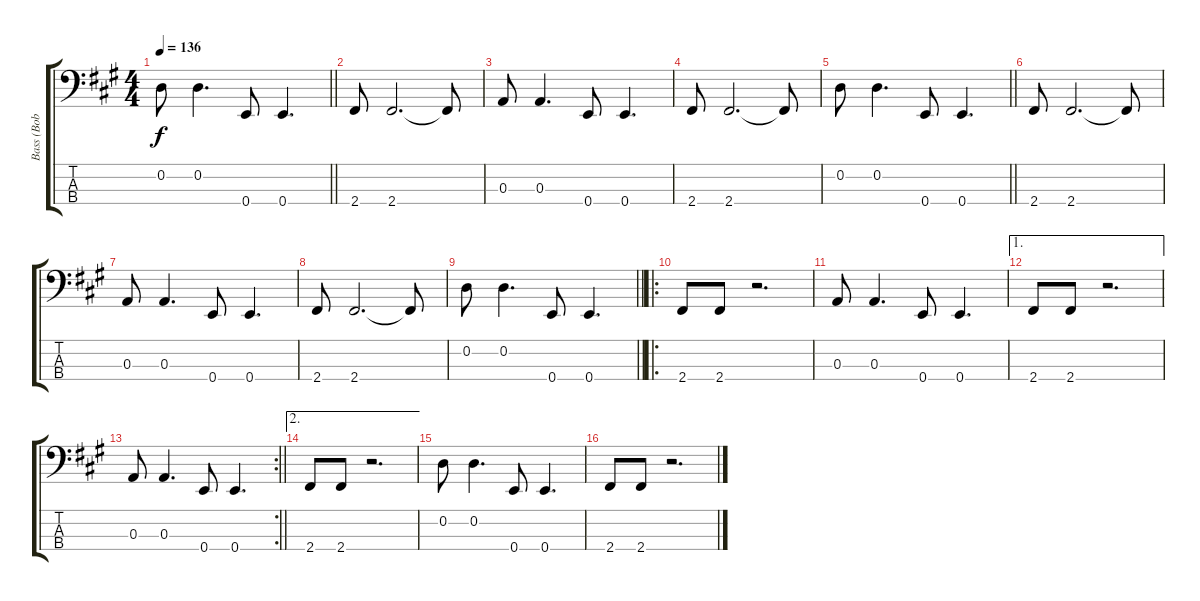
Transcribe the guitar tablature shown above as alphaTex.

\track ("Bass (Bob Daisley)" "Bass (Bob ") {instrument electricbassfinger}
\staff {score tabs}
\tuning (G2 D2 A1 E1) {hide}
\ts (4 4)
\tempo 136
\clef f4
\barLineRight lightlight
\ks a
0.2.8{dy f} 0.2.4{d} 0.4.8 0.4.4{d} |
2.4.8 2.4.2{d} 2.4{t}.8 |
0.3.8 0.3.4{d} 0.4.8 0.4.4{d} |
2.4.8 2.4.2{d} 2.4{t}.8 |
\barLineRight lightlight
0.2.8 0.2.4{d} 0.4.8 0.4.4{d} |
2.4.8 2.4.2{d} 2.4{t}.8 |
0.3.8 0.3.4{d} 0.4.8 0.4.4{d} |
2.4.8 2.4.2{d} 2.4{t}.8 |
\barLineRight lightlight
0.2.8 0.2.4{d} 0.4.8 0.4.4{d} |
\ro
2.4.8 2.4.8 r.2{d} |
0.3.8 0.3.4{d} 0.4.8 0.4.4{d} |
\ae 1
2.4.8 2.4.8 r.2{d} |
\rc 2
\barLineRight lightlight
0.3.8 0.3.4{d} 0.4.8 0.4.4{d} |
\ae 2
2.4.8 2.4.8 r.2{d} |
0.2.8 0.2.4{d} 0.4.8 0.4.4{d} |
2.4.8 2.4.8 r.2{d}
